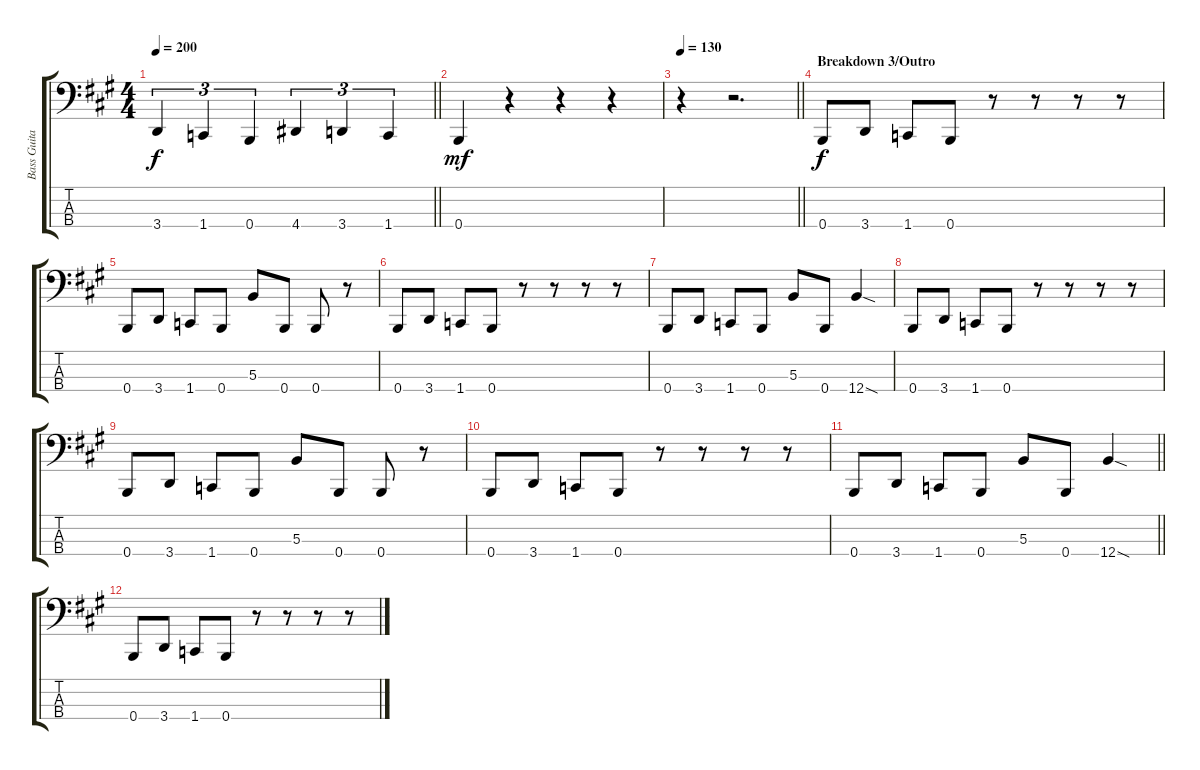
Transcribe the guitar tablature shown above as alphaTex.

\track ("Bass Guitar" "Bass Guita") {instrument electricbasspick}
\staff {score tabs}
\tuning (E2 B1 Gb1 B0) {hide}
\ts (4 4)
\tempo 200
\clef f4
\barLineRight lightlight
\ks a
3.4.4{tu (3 2) dy f} 1.4.4{tu (3 2)} 0.4.4{tu (3 2)} 4.4.4{tu (3 2)} 3.4.4{tu (3 2)} 1.4.4{tu (3 2)} |
0.4.4{dy mf} r.4 r.4 r.4 |
\tempo 130
\barLineRight lightlight
r.4 r.2{d} |
\section ("" "Breakdown 3/Outro")
0.4.8{dy f} 3.4.8 1.4.8 0.4.8 r.8 r.8 r.8 r.8 |
0.4.8 3.4.8 1.4.8 0.4.8 5.3.8 0.4.8 0.4.8 r.8 |
0.4.8 3.4.8 1.4.8 0.4.8 r.8 r.8 r.8 r.8 |
0.4.8 3.4.8 1.4.8 0.4.8 5.3.8 0.4.8 12.4{sod}.4 |
0.4.8 3.4.8 1.4.8 0.4.8 r.8 r.8 r.8 r.8 |
0.4.8 3.4.8 1.4.8 0.4.8 5.3.8 0.4.8 0.4.8 r.8 |
0.4.8 3.4.8 1.4.8 0.4.8 r.8 r.8 r.8 r.8 |
\barLineRight lightlight
0.4.8 3.4.8 1.4.8 0.4.8 5.3.8 0.4.8 12.4{sod}.4 |
0.4.8 3.4.8 1.4.8 0.4.8 r.8 r.8 r.8 r.8
